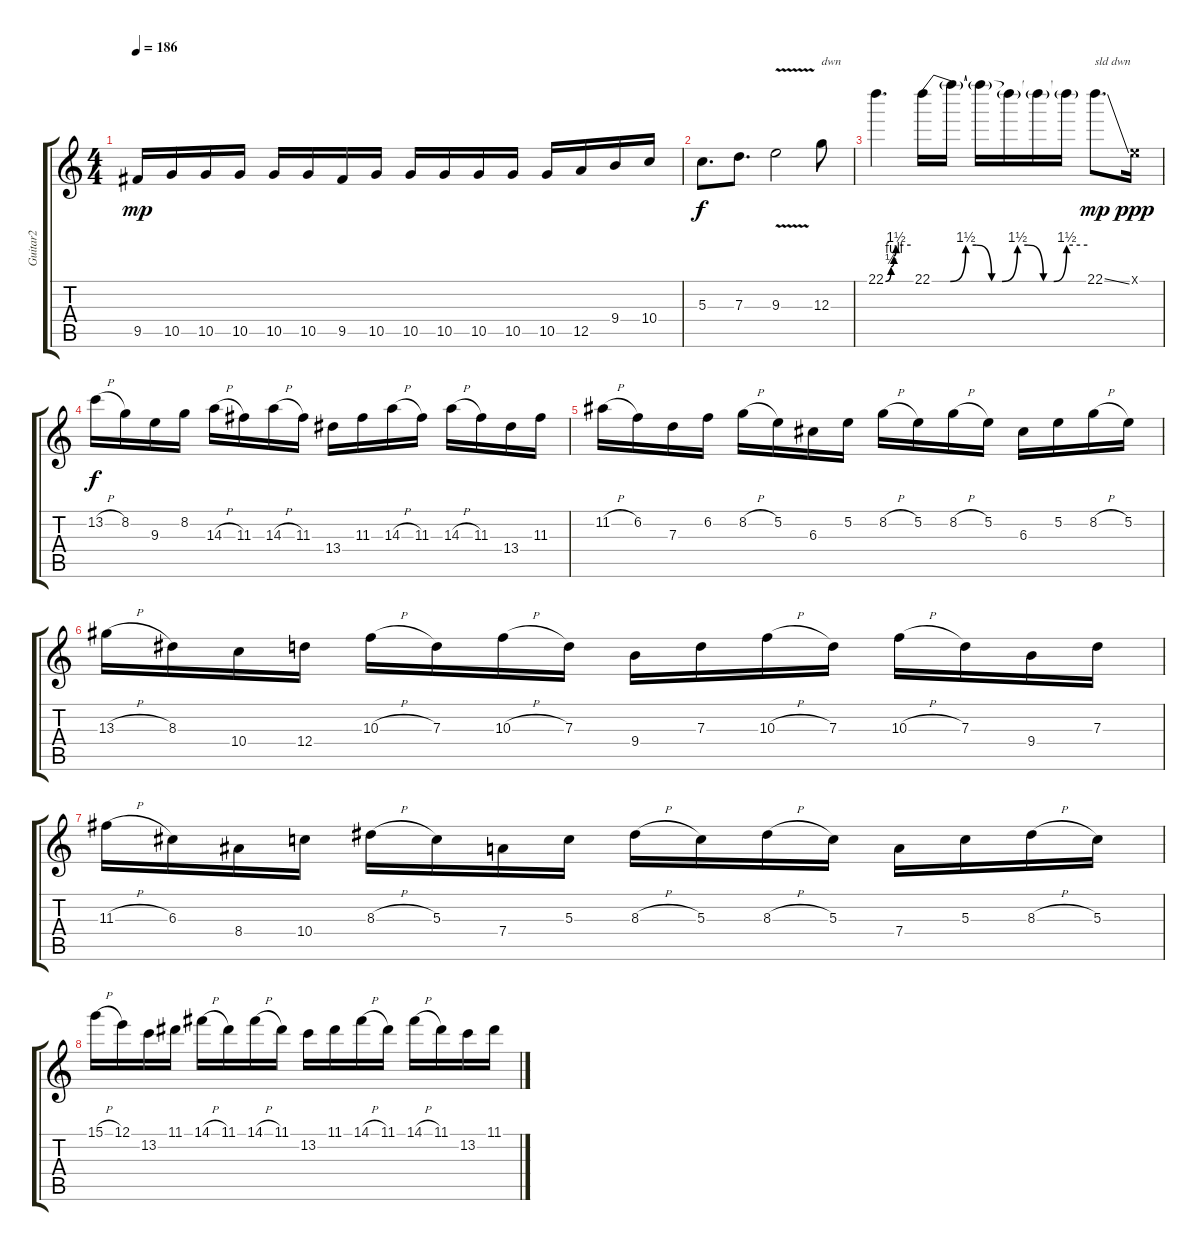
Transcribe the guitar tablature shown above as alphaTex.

\track ("Guitar2" "Guitar2") {instrument distortionguitar}
\staff {score tabs}
\tuning (E4 B3 G3 D3 A2 E2) {hide}
\ts (4 4)
\tempo 186
\clef g2
\ks c
9.5.16{dy mp} 10.5.16 10.5.16 10.5.16 10.5.16 10.5.16 9.5.16 10.5.16 10.5.16 10.5.16 10.5.16 10.5.16 10.5.16 12.5.16 9.4.16 10.4.16 |
5.3.8{d dy f} 7.3.8{d} 9.3{v}.2 12.3.8{txt "dwn"} |
22.1{be (custom 0 0 13 2 20 4 25 6 60 6)}.4{d} 22.1{be (custom 0 0 7 0 13 6 17 6 23 0 27 0 33 6 37 6 43 0 47 0 52 6 60 6)}.16 22.1{t}.16 22.1{t}.16 22.1{t}.16 22.1{t}.16 22.1{t}.16 22.1{ss}.8{d txt "sld dwn" dy mp} 0.1{x}.16{dy ppp} |
13.2{h}.16{dy f} 8.2.16 9.3.16 8.2.16 14.3{h}.16 11.3.16 14.3{h}.16 11.3.16 13.4.16 11.3.16 14.3{h}.16 11.3.16 14.3{h}.16 11.3.16 13.4.16 11.3.16 |
11.2{h}.16 6.2.16 7.3.16 6.2.16 8.2{h}.16 5.2.16 6.3.16 5.2.16 8.2{h}.16 5.2.16 8.2{h}.16 5.2.16 6.3.16 5.2.16 8.2{h}.16 5.2.16 |
13.3{h}.16 8.3.16 10.4.16 12.4.16 10.3{h}.16 7.3.16 10.3{h}.16 7.3.16 9.4.16 7.3.16 10.3{h}.16 7.3.16 10.3{h}.16 7.3.16 9.4.16 7.3.16 |
11.3{h}.16 6.3.16 8.4.16 10.4.16 8.3{h}.16 5.3.16 7.4.16 5.3.16 8.3{h}.16 5.3.16 8.3{h}.16 5.3.16 7.4.16 5.3.16 8.3{h}.16 5.3.16 |
15.1{h}.16 12.1.16 13.2.16 11.1.16 14.1{h}.16 11.1.16 14.1{h}.16 11.1.16 13.2.16 11.1.16 14.1{h}.16 11.1.16 14.1{h}.16 11.1.16 13.2.16 11.1.16
